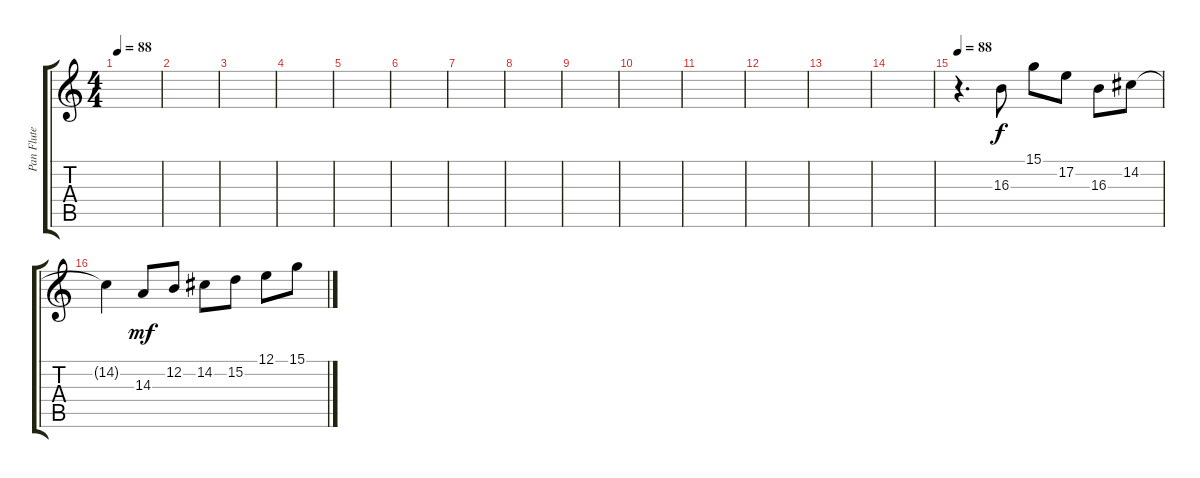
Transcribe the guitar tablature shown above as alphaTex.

\track ("Pan Flute" "Pan Flute") {instrument panflute}
\staff {score tabs}
\tuning (E4 B3 G3 D3 A2 E2) {hide}
\ts (4 4)
\tempo 88
\clef g2
\ks c
|
|
|
|
|
|
|
|
|
|
|
|
|
|
\tempo 88
r.4{d} 16.3.8 15.1.8 17.2.8 16.3.8 14.2.8 |
14.2{t}.4{dy f} 14.3.8{dy mf} 12.2.8 14.2.8 15.2.8 12.1.8 15.1.8
